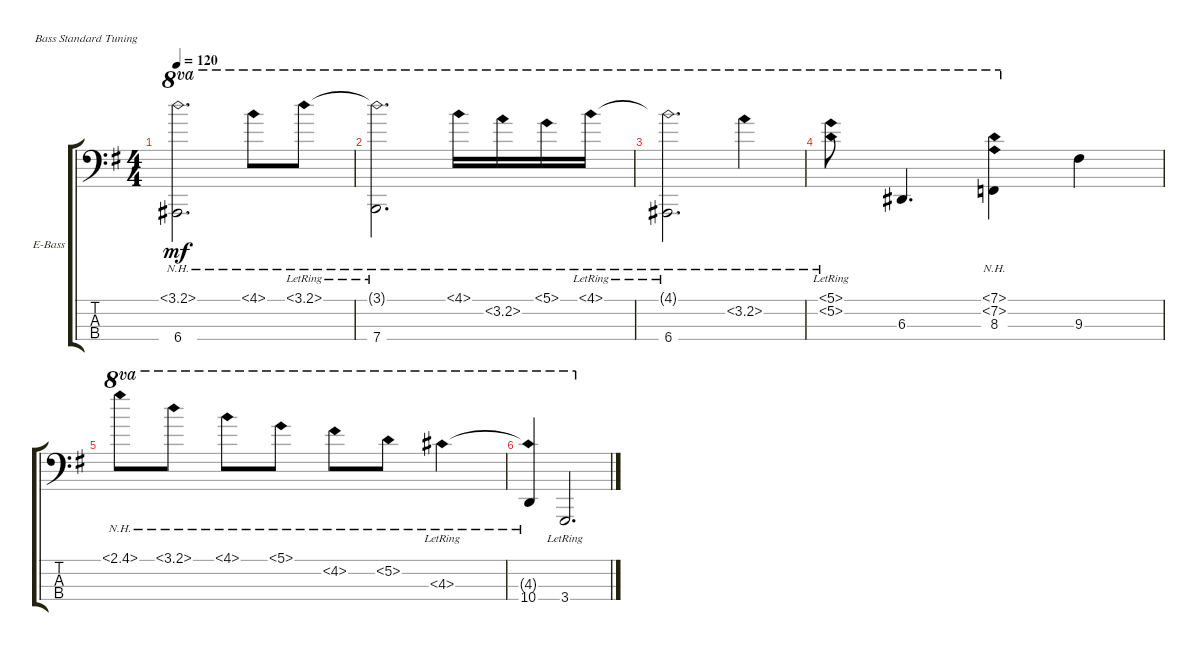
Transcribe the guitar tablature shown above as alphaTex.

\defaultSystemsLayout 4
\bracketExtendMode groupsimilarinstruments
\firstSystemTrackNameOrientation horizontal
\otherSystemsTrackNameOrientation horizontal
\track ("Electric Bass" "E-Bass") {instrument electricbassfinger}
\staff {score tabs}
\tuning (G2 D2 A1 E1)
\ts (4 4)
\tempo 120
\clef f4
\ks g
(3.1{nh} 6.4).2{d ot 8va dy mf} 4.1{nh}.8{ot 8va} 3.1{nh lr}.8{ot 8va} |
(3.1{nh lr t} 7.4).2{d ot 8va} 4.1{nh}.16{ot 8va} 3.2{nh}.16{ot 8va} 5.1{nh}.16{ot 8va} 4.1{nh lr}.16{ot 8va} |
(4.1{nh lr t} 6.4).2{d ot 8va} 3.2{nh}.4{ot 8va} |
(5.2{nh} 5.1{nh lr}).8{ot 8va} 6.3.4{d ot 8va} (8.3 7.2{nh} 7.1{nh}).4{ot 8va} 9.3.4 |
2.1{nh}.8{ot 8va} 3.1{nh}.8{ot 8va} 4.1{nh}.8{ot 8va} 5.1{nh}.8{ot 8va} 4.2{nh}.8{ot 8va} 5.2{nh}.8{ot 8va} 4.3{nh lr}.4{ot 8va} |
(4.3{nh t} 10.4).4{ot 8va} 3.4{lr}.2{d ot 8va}
